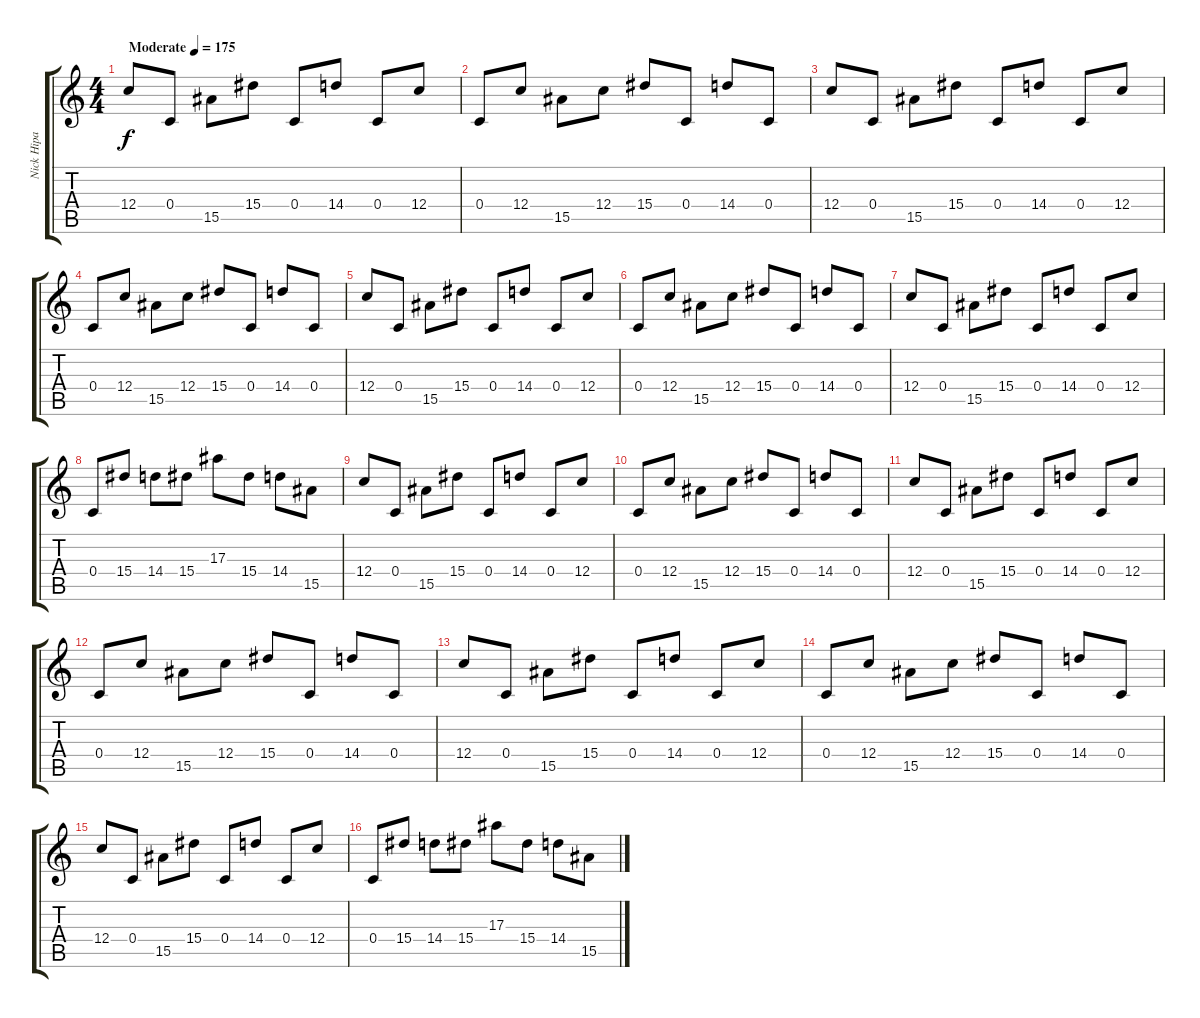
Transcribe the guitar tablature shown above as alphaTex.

\track ("Nick Hipa" "Nick Hipa") {instrument distortionguitar}
\staff {score tabs}
\tuning (D4 A3 F3 C3 G2 C2) {hide}
\ts (4 4)
\tempo (175 "Moderate")
\clef g2
\ks c
12.4.8{dy f instrument distortionguitar} 0.4.8 15.5.8 15.4.8 0.4.8 14.4.8 0.4.8 12.4.8 |
0.4.8 12.4.8 15.5.8 12.4.8 15.4.8 0.4.8 14.4.8 0.4.8 |
12.4.8 0.4.8 15.5.8 15.4.8 0.4.8 14.4.8 0.4.8 12.4.8 |
0.4.8 12.4.8 15.5.8 12.4.8 15.4.8 0.4.8 14.4.8 0.4.8 |
12.4.8 0.4.8 15.5.8 15.4.8 0.4.8 14.4.8 0.4.8 12.4.8 |
0.4.8 12.4.8 15.5.8 12.4.8 15.4.8 0.4.8 14.4.8 0.4.8 |
12.4.8 0.4.8 15.5.8 15.4.8 0.4.8 14.4.8 0.4.8 12.4.8 |
0.4.8 15.4.8 14.4.8 15.4.8 17.3.8 15.4.8 14.4.8 15.5.8 |
12.4.8 0.4.8 15.5.8 15.4.8 0.4.8 14.4.8 0.4.8 12.4.8 |
0.4.8 12.4.8 15.5.8 12.4.8 15.4.8 0.4.8 14.4.8 0.4.8 |
12.4.8 0.4.8 15.5.8 15.4.8 0.4.8 14.4.8 0.4.8 12.4.8 |
0.4.8 12.4.8 15.5.8 12.4.8 15.4.8 0.4.8 14.4.8 0.4.8 |
12.4.8 0.4.8 15.5.8 15.4.8 0.4.8 14.4.8 0.4.8 12.4.8 |
0.4.8 12.4.8 15.5.8 12.4.8 15.4.8 0.4.8 14.4.8 0.4.8 |
12.4.8 0.4.8 15.5.8 15.4.8 0.4.8 14.4.8 0.4.8 12.4.8 |
0.4.8 15.4.8 14.4.8 15.4.8 17.3.8 15.4.8 14.4.8 15.5.8
